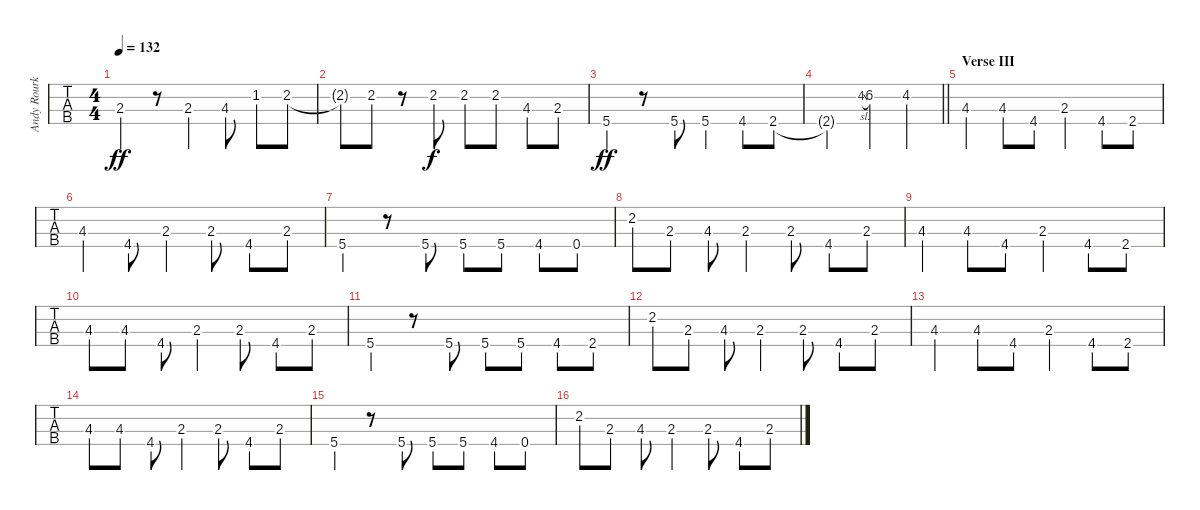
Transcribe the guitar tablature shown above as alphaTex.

\track ("Andy Rourke's bass" "Andy Rourk") {instrument electricbassfinger}
\staff {tabs}
\tuning (G2 D2 A1 E1) {hide}
\ts (4 4)
\tempo 132
\clef f4
\ks e
2.3.4{dy ff} r.8 2.3.4 4.3.8 1.2.8 2.2.8 |
2.2{t}.8 2.2.8 r.8 2.2.8{dy f} 2.2.8 2.2.8 4.3.8 2.3.8 |
5.4.4{dy ff} r.8 5.4.8 5.4.4 4.4.8 2.4.8 |
\barLineRight lightlight
2.4{t}.2 4.2{sl}.8{gr} 6.2.4 4.2.4 |
\section ("" "Verse III")
4.3.4 4.3.8 4.4.8 2.3.4 4.4.8 2.4.8 |
4.3.4 4.4.8 2.3.4 2.3.8 4.4.8 2.3.8 |
5.4.4 r.8 5.4.8 5.4.8 5.4.8 4.4.8 0.4.8 |
2.2.8 2.3.8 4.3.8 2.3.4 2.3.8 4.4.8 2.3.8 |
4.3.4 4.3.8 4.4.8 2.3.4 4.4.8 2.4.8 |
4.3.8 4.3.8 4.4.8 2.3.4 2.3.8 4.4.8 2.3.8 |
5.4.4 r.8 5.4.8 5.4.8 5.4.8 4.4.8 2.4.8 |
2.2.8 2.3.8 4.3.8 2.3.4 2.3.8 4.4.8 2.3.8 |
4.3.4 4.3.8 4.4.8 2.3.4 4.4.8 2.4.8 |
4.3.8 4.3.8 4.4.8 2.3.4 2.3.8 4.4.8 2.3.8 |
5.4.4 r.8 5.4.8 5.4.8 5.4.8 4.4.8 0.4.8 |
2.2.8 2.3.8 4.3.8 2.3.4 2.3.8 4.4.8 2.3.8
